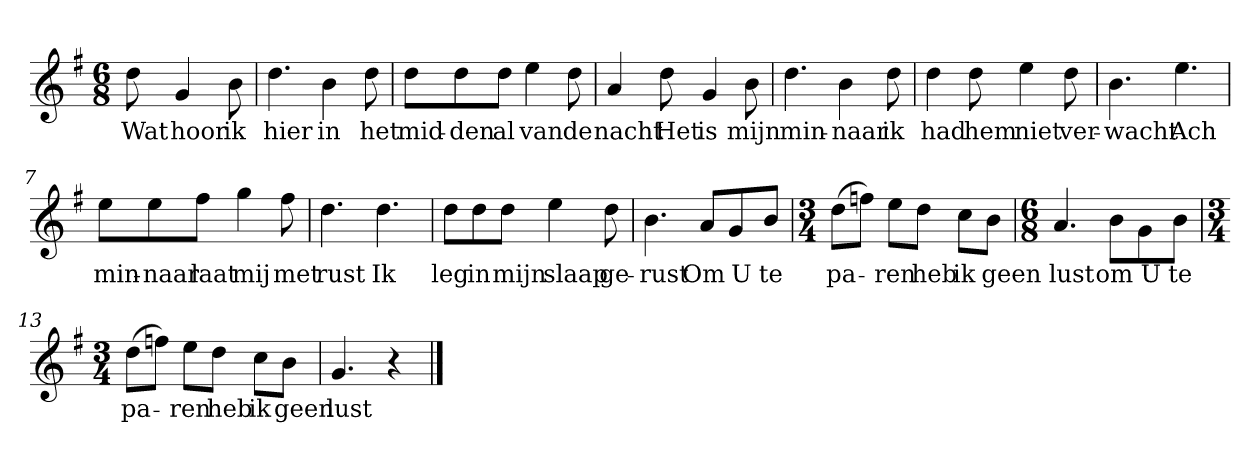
**kern	**text
*part1	*part1
*staff1	*staff1
*clefG2	*
*k[f#]	*
*G:	*
*M6/8	*
*MM120	*
=	=
8dd	Wat
4g	hoor
8b	ik
=1	=1
4.dd	hier
4b	in
8dd	het
=2	=2
8dd\L	mid-
8dd\	-den
8dd\J	al
4ee	van
8dd	de
=3	=3
4a	nacht
8dd	Het
4g	is
8b	mijn
=4	=4
4.dd	min-
4b	-naar
8dd	ik
=5	=5
4dd	had
8dd	hem
4ee	niet
8dd	ver-
=6	=6
4.b	-wacht
4.ee	Ach
=7	=7
8ee\L	min-
8ee\	-naar
8ff#\J	laat
4gg	mij
8ff#	met
=8	=8
4.dd	rust
4.dd	Ik
=9	=9
8dd\L	leg
8dd\	in
8dd\J	mijn
4ee	slaap
8dd	ge-
=10	=10
4.b	-rust
8a/L	Om
8g/	U
8b/J	te
=11	=11
*M3/4	*
(8dd\L	pa-
8ffn\J)	.
8ee\L	-ren
8dd\J	heb
8cc\L	ik
8b\J	geen
=12	=12
*M6/8	*
4.a	lust
8b\L	om
8g\	U
8b\J	te
=13	=13
*M3/4	*
(8dd\L	pa-
8ffn\J)	.
8ee\L	-ren
8dd\J	heb
8cc\L	ik
8b\J	geen
=14	=14
4.g	lust
4r	.
==	==
*-	*-
